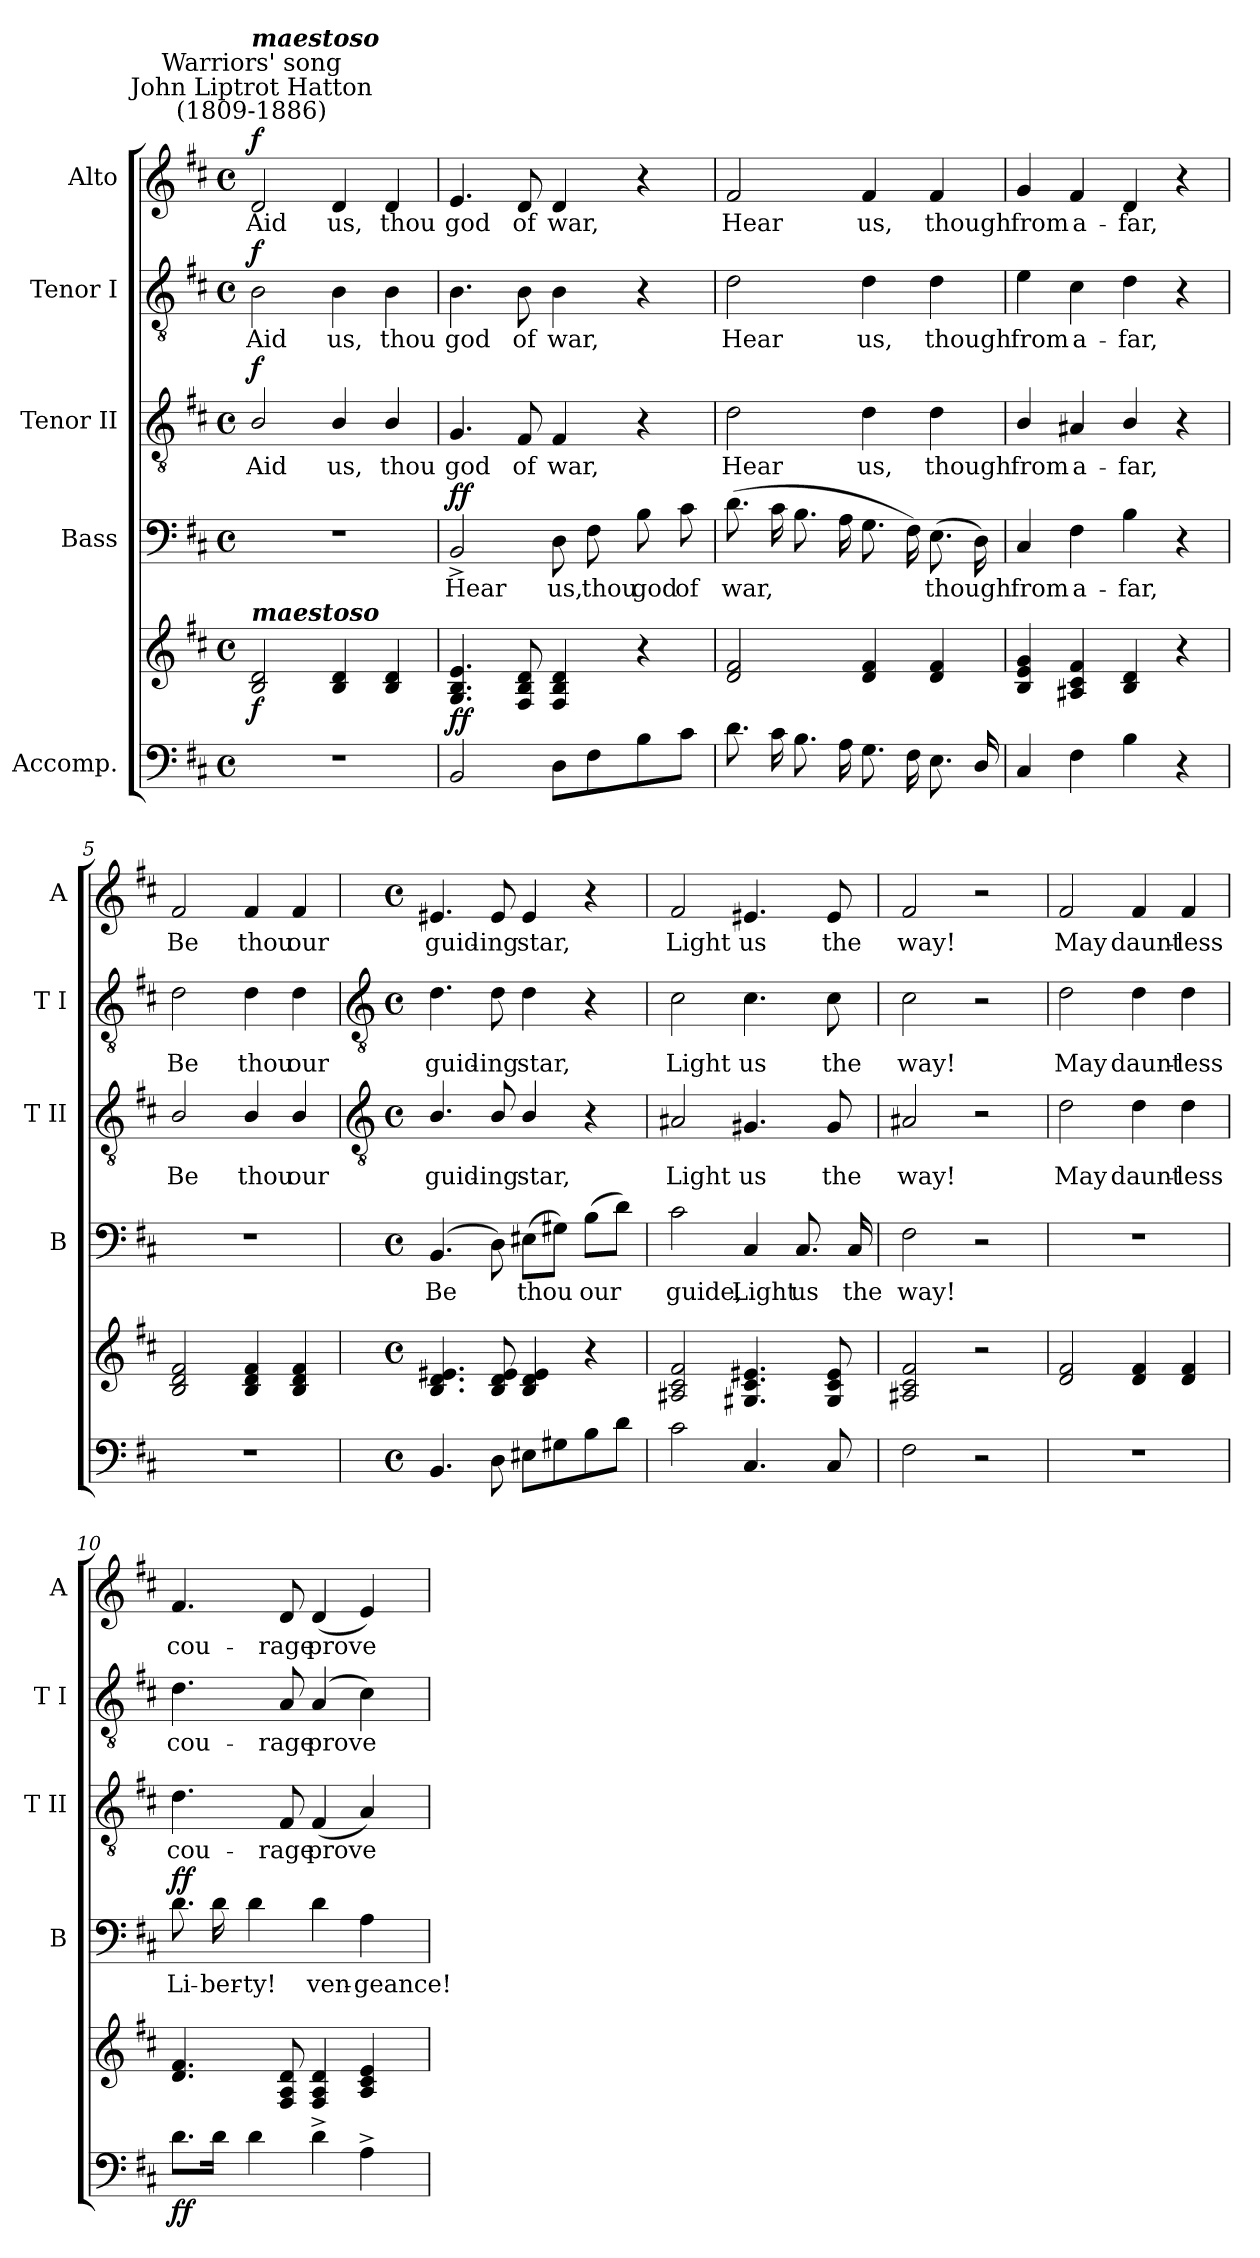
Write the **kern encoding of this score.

**kern	**kern	**dynam	**kern	**text	**dynam	**kern	**text	**dynam	**kern	**text	**dynam	**kern	**text	**dynam
*part5	*part5	*part5	*part4	*part4	*part4	*part3	*part3	*part3	*part2	*part2	*part2	*part1	*part1	*part1
*staff6	*staff5	*staff5/6	*staff4	*staff4	*staff4	*staff3	*staff3	*staff3	*staff2	*staff2	*staff2	*staff1	*staff1	*staff1
*I"Accomp.	*	*	*I"Bass	*	*	*I"Tenor II	*	*	*I"Tenor I	*	*	*I"Alto	*	*
*	*	*	*I'B	*	*	*I'T II	*	*	*I'T I	*	*	*I'A	*	*
*clefF4	*clefG2	*	*clefF4	*	*	*clefGv2	*	*	*clefGv2	*	*	*clefG2	*	*
*k[f#c#]	*k[f#c#]	*	*k[f#c#]	*	*	*k[f#c#]	*	*	*k[f#c#]	*	*	*k[f#c#]	*	*
*D:	*D:	*	*D:	*	*	*D:	*	*	*D:	*	*	*D:	*	*
*M4/4	*M4/4	*	*M4/4	*	*	*M4/4	*	*	*M4/4	*	*	*M4/4	*	*
*met(c)	*met(c)	*	*met(c)	*	*	*met(c)	*	*	*met(c)	*	*	*met(c)	*	*
*MM118	*MM118	*	*MM118	*	*	*MM118	*	*	*MM118	*	*	*MM118	*	*
=1	=1	=1	=1	=1	=1	=1	=1	=1	=1	=1	=1	=1	=1	=1
!	!	!	!	!	!	!	!	!	!	!	!	!LO:TX:a:cj:t=John Liptrot Hatton\n(1809-1886)	!	!
!	!	!	!	!	!	!	!	!	!	!	!	!LO:TX:a:cj:t=Warriors' song	!	!
!	!	!	!	!	!	!	!	!	!	!	!	!LO:TX:a:Bi:t=maestoso	!	!
!	!LO:TX:a:Bi:t=maestoso	!	!	!	!	!	!	!	!	!	!	!	!	!
!	!	!LO:DY:b	!	!	!	!	!LO:LY:b	!LO:DY:b	!	!LO:LY:b	!LO:DY:b	!	!LO:LY:b	!LO:DY:b
1r	2B 2d	f	1r	.	.	2B/	Aid	f	2B	Aid	f	2d	Aid	f
!	!	!	!	!	!	!	!LO:LY:b	!	!	!LO:LY:b	!	!	!LO:LY:b	!
.	4B 4d	.	.	.	.	4B/	us,	.	4B	us,	.	4d	us,	.
!	!	!	!	!	!	!	!LO:LY:b	!	!	!LO:LY:b	!	!	!LO:LY:b	!
.	4B 4d	.	.	.	.	4B/	thou	.	4B	thou	.	4d	thou	.
=2	=2	=2	=2	=2	=2	=2	=2	=2	=2	=2	=2	=2	=2	=2
!	!	!LO:DY:a=2	!	!LO:LY:b	!LO:DY:b	!	!LO:LY:b	!	!	!LO:LY:b	!	!	!LO:LY:b	!
2BB	4.G 4.B 4.e	ff	2BB^	Hear	ff	4.G	god	.	4.B	god	.	4.e	god	.
!	!	!	!	!	!	!	!LO:LY:b	!	!	!LO:LY:b	!	!	!LO:LY:b	!
.	8F# 8B 8d	.	.	.	.	8F#	of	.	8B	of	.	8d	of	.
!	!	!	!	!LO:LY:b	!	!	!LO:LY:b	!	!	!LO:LY:b	!	!	!LO:LY:b	!
8DL	4F# 4B 4d	.	8D	us,	.	4F#	war,	.	4B	war,	.	4d	war,	.
!	!	!	!	!LO:LY:b	!	!	!	!	!	!	!	!	!	!
8F#	.	.	8F#	thou	.	.	.	.	.	.	.	.	.	.
!	!	!	!	!LO:LY:b	!	!	!	!	!	!	!	!	!	!
8B	4r	.	8B	god	.	4r	.	.	4r	.	.	4r	.	.
!	!	!	!	!LO:LY:b	!	!	!	!	!	!	!	!	!	!
8c#J	.	.	8c#	of	.	.	.	.	.	.	.	.	.	.
=3	=3	=3	=3	=3	=3	=3	=3	=3	=3	=3	=3	=3	=3	=3
!	!	!	!	!LO:LY:b	!	!	!LO:LY:b	!	!	!LO:LY:b	!	!	!LO:LY:b	!
8.dL	2d 2f#	.	(>8.dL	war,	.	2d	Hear	.	2d	Hear	.	2f#	Hear	.
16c#L	.	.	16c#L	.	.	.	.	.	.	.	.	.	.	.
8.B	.	.	8.B	.	.	.	.	.	.	.	.	.	.	.
16AJ	.	.	16AJ	.	.	.	.	.	.	.	.	.	.	.
!	!	!	!	!	!	!	!LO:LY:b	!	!	!LO:LY:b	!	!	!LO:LY:b	!
8.GL	4d 4f#	.	8.GL	.	.	4d	us,	.	4d	us,	.	4f#	us,	.
16F#L	.	.	16F#J)	.	.	.	.	.	.	.	.	.	.	.
!	!	!	!	!LO:LY:b	!	!	!LO:LY:b	!	!	!LO:LY:b	!	!	!LO:LY:b	!
8.E	4d 4f#	.	(>8.EL	though	.	4d	though	.	4d	though	.	4f#	though	.
16D/J	.	.	16DJ)	.	.	.	.	.	.	.	.	.	.	.
=4	=4	=4	=4	=4	=4	=4	=4	=4	=4	=4	=4	=4	=4	=4
!	!	!	!	!LO:LY:b	!	!	!LO:LY:b	!	!	!LO:LY:b	!	!	!LO:LY:b	!
4C#	4B 4e 4g	.	4C#	from	.	4B/	from	.	4e	from	.	4g	from	.
!	!	!	!	!LO:LY:b	!	!	!LO:LY:b	!	!	!LO:LY:b	!	!	!LO:LY:b	!
4F#	4A#X 4c# 4f#	.	4F#	a-	.	4A#X	a-	.	4c#	a-	.	4f#	a-	.
!	!	!	!	!LO:LY:b	!	!	!LO:LY:b	!	!	!LO:LY:b	!	!	!LO:LY:b	!
4B	4B 4d	.	4B	-far,	.	4B/	-far,	.	4d	-far,	.	4d	-far,	.
4r	4r	.	4r	.	.	4r	.	.	4r	.	.	4r	.	.
=5	=5	=5	=5	=5	=5	=5	=5	=5	=5	=5	=5	=5	=5	=5
!	!	!	!	!	!	!	!LO:LY:b	!	!	!LO:LY:b	!	!	!LO:LY:b	!
1r	2B 2d 2f#	.	1r	.	.	2B/	Be	.	2d	Be	.	2f#	Be	.
!	!	!	!	!	!	!	!LO:LY:b	!	!	!LO:LY:b	!	!	!LO:LY:b	!
.	4B 4d 4f#	.	.	.	.	4B/	thou	.	4d	thou	.	4f#	thou	.
!	!	!	!	!	!	!	!LO:LY:b	!	!	!LO:LY:b	!	!	!LO:LY:b	!
.	4B 4d 4f#	.	.	.	.	4B/	our	.	4d	our	.	4f#	our	.
!!LO:LB:g=z
=6	=6	=6	=6	=6	=6	=6	=6	=6	=6	=6	=6	=6	=6	=6
*	*	*	*	*	*	*clefGv2	*	*	*clefGv2	*	*	*	*	*
*M4/4	*M4/4	*	*M4/4	*	*	*M4/4	*	*	*M4/4	*	*	*M4/4	*	*
*met(c)	*met(c)	*	*met(c)	*	*	*met(c)	*	*	*met(c)	*	*	*met(c)	*	*
!	!	!	!	!LO:LY:b	!	!	!LO:LY:b	!	!	!LO:LY:b	!	!	!LO:LY:b	!
4.BB	4.B 4.d 4.e#X	.	(<4.BB	Be	.	4.B/	guid-	.	4.d	guid-	.	4.e#X	guid-	.
!	!	!	!	!	!	!	!LO:LY:b	!	!	!LO:LY:b	!	!	!LO:LY:b	!
8D	8B 8d 8e#	.	8D)	.	.	8B/	-ing	.	8d	-ing	.	8e#	-ing	.
!	!	!	!	!LO:LY:b	!	!	!LO:LY:b	!	!	!LO:LY:b	!	!	!LO:LY:b	!
8E#XL	4B 4d 4e#	.	(>8E#XL	thou	.	4B/	star,	.	4d	star,	.	4e#	star,	.
8G#X	.	.	8G#XJ)	.	.	.	.	.	.	.	.	.	.	.
!	!	!	!	!LO:LY:b	!	!	!	!	!	!	!	!	!	!
8B	4r	.	(>8BL	our	.	4r	.	.	4r	.	.	4r	.	.
8dJ	.	.	8dJ)	.	.	.	.	.	.	.	.	.	.	.
=7	=7	=7	=7	=7	=7	=7	=7	=7	=7	=7	=7	=7	=7	=7
!	!	!	!	!LO:LY:b	!	!	!LO:LY:b	!	!	!LO:LY:b	!	!	!LO:LY:b	!
2c#	2A#X 2c# 2f#	.	2c#	guide,	.	2A#X	Light	.	2c#	Light	.	2f#	Light	.
!	!	!	!	!LO:LY:b	!	!	!LO:LY:b	!	!	!LO:LY:b	!	!	!LO:LY:b	!
4.C#	4.G#X 4.c# 4.e#X	.	4C#	Light	.	4.G#X	us	.	4.c#	us	.	4.e#X	us	.
!	!	!	!	!LO:LY:b	!	!	!	!	!	!	!	!	!	!
.	.	.	8.C#	us	.	.	.	.	.	.	.	.	.	.
!	!	!	!	!	!	!	!LO:LY:b	!	!	!LO:LY:b	!	!	!LO:LY:b	!
8C#	8G# 8c# 8e#	.	.	.	.	8G#	the	.	8c#	the	.	8e#	the	.
!	!	!	!	!LO:LY:b	!	!	!	!	!	!	!	!	!	!
.	.	.	16C#	the	.	.	.	.	.	.	.	.	.	.
=8	=8	=8	=8	=8	=8	=8	=8	=8	=8	=8	=8	=8	=8	=8
!	!	!	!	!LO:LY:b	!	!	!LO:LY:b	!	!	!LO:LY:b	!	!	!LO:LY:b	!
2F#	2A#X 2c# 2f#	.	2F#	way!	.	2A#X	way!	.	2c#	way!	.	2f#	way!	.
2r	2r	.	2r	.	.	2r	.	.	2r	.	.	2r	.	.
=9	=9	=9	=9	=9	=9	=9	=9	=9	=9	=9	=9	=9	=9	=9
!	!	!	!	!	!	!	!LO:LY:b	!	!	!LO:LY:b	!	!	!LO:LY:b	!
1r	2d 2f#	.	1r	.	.	2d	May	.	2d	May	.	2f#	May	.
!	!	!	!	!	!	!	!LO:LY:b	!	!	!LO:LY:b	!	!	!LO:LY:b	!
.	4d 4f#	.	.	.	.	4d	daunt-	.	4d	daunt-	.	4f#	daunt-	.
!	!	!	!	!	!	!	!LO:LY:b	!	!	!LO:LY:b	!	!	!LO:LY:b	!
.	4d 4f#	.	.	.	.	4d	-less	.	4d	-less	.	4f#	-less	.
=10	=10	=10	=10	=10	=10	=10	=10	=10	=10	=10	=10	=10	=10	=10
!	!	!LO:DY:b=2	!	!LO:LY:b	!LO:DY:b	!	!LO:LY:b	!	!	!LO:LY:b	!	!	!LO:LY:b	!
8.dL	4.d 4.f#	ff	8.d	Li-	ff	4.d	cou-	.	4.d	cou-	.	4.f#	cou-	.
!	!	!	!	!LO:LY:b	!	!	!	!	!	!	!	!	!	!
16dJ	.	.	16d	-ber-	.	.	.	.	.	.	.	.	.	.
!	!	!	!	!LO:LY:b	!	!	!	!	!	!	!	!	!	!
4d	.	.	4d	-ty!	.	.	.	.	.	.	.	.	.	.
!	!	!	!	!	!	!	!LO:LY:b	!	!	!LO:LY:b	!	!	!LO:LY:b	!
.	8F# 8A 8d	.	.	.	.	8F#	-rage	.	8A	-rage	.	8d	-rage	.
!	!	!	!	!LO:LY:b	!	!	!LO:LY:b	!	!	!LO:LY:b	!	!	!LO:LY:b	!
4d^	4F# 4A 4d	.	4d	ven-	.	(<4F#	prove	.	(<4A	prove	.	(<4d	prove	.
!	!	!	!	!LO:LY:b	!	!	!	!	!	!	!	!	!	!
4A^	4A 4c# 4e	.	4A	-geance!	.	4A)	.	.	4c#)	.	.	4e)	.	.
=	=	=	=	=	=	=	=	=	=	=	=	=	=	=
*-	*-	*-	*-	*-	*-	*-	*-	*-	*-	*-	*-	*-	*-	*-
